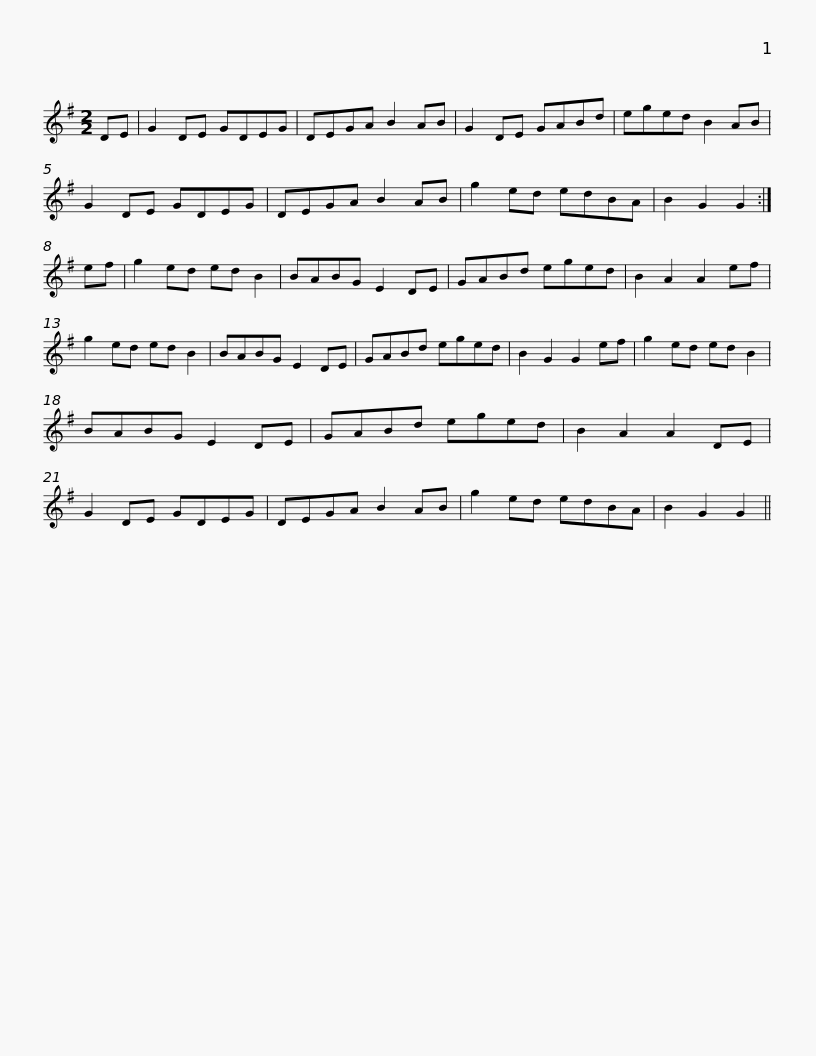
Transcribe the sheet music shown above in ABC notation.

X:1
L:1/8
M:2/2
I:linebreak $
K:G
V:1 treble
V:1
 DE | G2 DE GDEG | DEGA B2 AB | G2 DE GABd | eged B2 AB | %5
 G2 DE GDEG | DEGA B2 AB |$ g2 ed edBA | B2 G2 G2 :| ef | %10
 g2 ed ed B2 | BABG E2 DE | GABd eged | B2 A2 A2 ef | g2 ed ed B2 |$ %15
 BABG E2 DE | GABd eged | B2 G2 G2 ef | g2 ed ed B2 | BABG E2 DE | %20
 GABd eged | B2 A2 A2 DE |$ G2 DE GDEG | DEGA B2 AB | g2 ed edBA | %25
 B2 G2 G2 || %26
